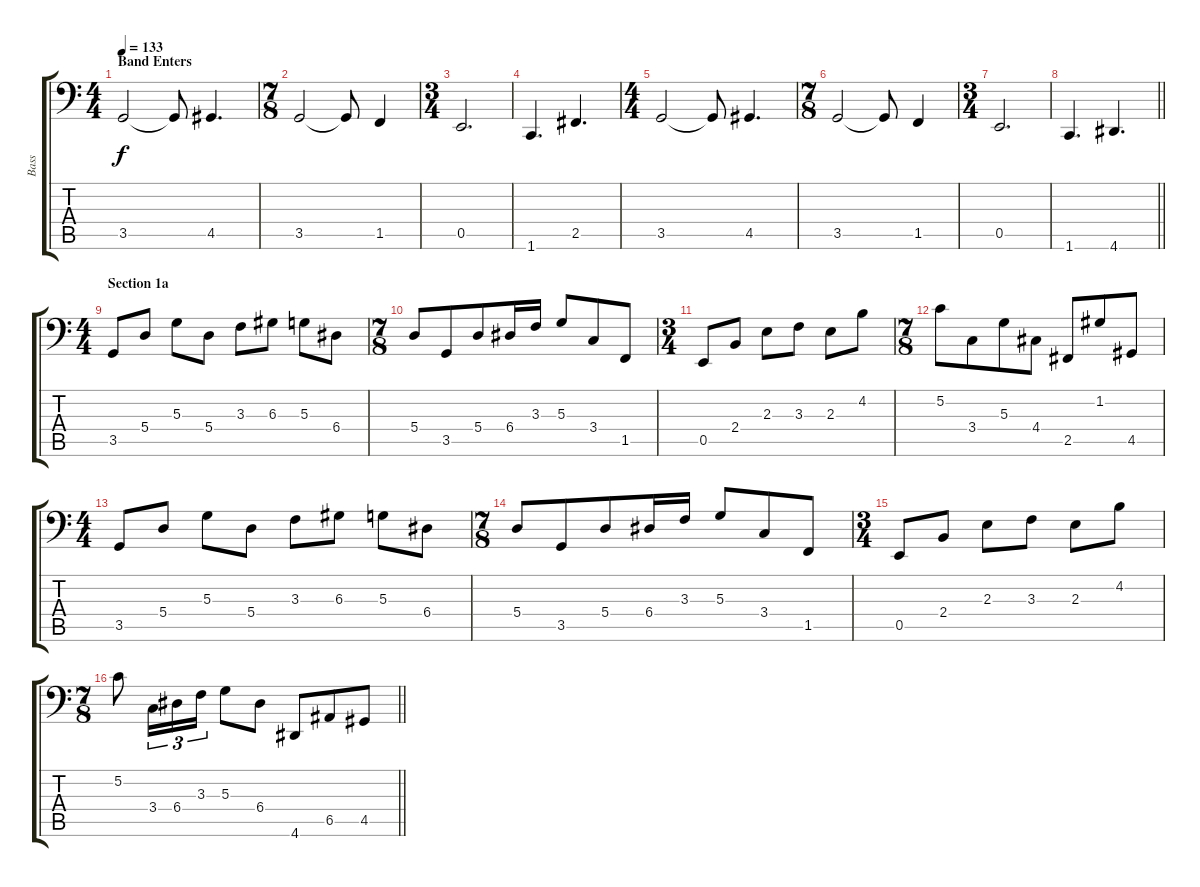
\track ("Bass" "Bass") {instrument electricbassfinger}
\staff {score tabs}
\tuning (C3 G2 D2 A1 E1 B0) {hide}
\ts (4 4)
\section ("" "Band Enters")
\tempo 133
\clef f4
\ks c
3.5.2{dy f} 3.5{t}.8 4.5.4{d} |
\ts (7 8)
3.5.2 3.5{t}.8 1.5.4 |
\ts (3 4)
0.5.2{d} |
1.6.4{d} 2.5.4{d} |
\ts (4 4)
3.5.2 3.5{t}.8 4.5.4{d} |
\ts (7 8)
3.5.2 3.5{t}.8 1.5.4 |
\ts (3 4)
0.5.2{d} |
\barLineRight lightlight
1.6.4{d} 4.6.4{d} |
\ts (4 4)
\section ("" "Section 1a")
3.5.8 5.4.8 5.3.8 5.4.8 3.3.8 6.3.8 5.3.8 6.4.8 |
\ts (7 8)
5.4.8 3.5.8 5.4.8 6.4.16 3.3.16 5.3.8 3.4.8 1.5.8 |
\ts (3 4)
0.5.8 2.4.8 2.3.8 3.3.8 2.3.8 4.2.8 |
\ts (7 8)
5.2.8 3.4.8 5.3.8 4.4.8 2.5.8 1.2.8 4.5.8 |
\ts (4 4)
3.5.8 5.4.8 5.3.8 5.4.8 3.3.8 6.3.8 5.3.8 6.4.8 |
\ts (7 8)
5.4.8 3.5.8 5.4.8 6.4.16 3.3.16 5.3.8 3.4.8 1.5.8 |
\ts (3 4)
0.5.8 2.4.8 2.3.8 3.3.8 2.3.8 4.2.8 |
\ts (7 8)
\barLineRight lightlight
5.2.8 3.4.16{tu (3 2)} 6.4.16{tu (3 2)} 3.3.16{tu (3 2)} 5.3.8 6.4.8 4.6.8 6.5.8 4.5.8
